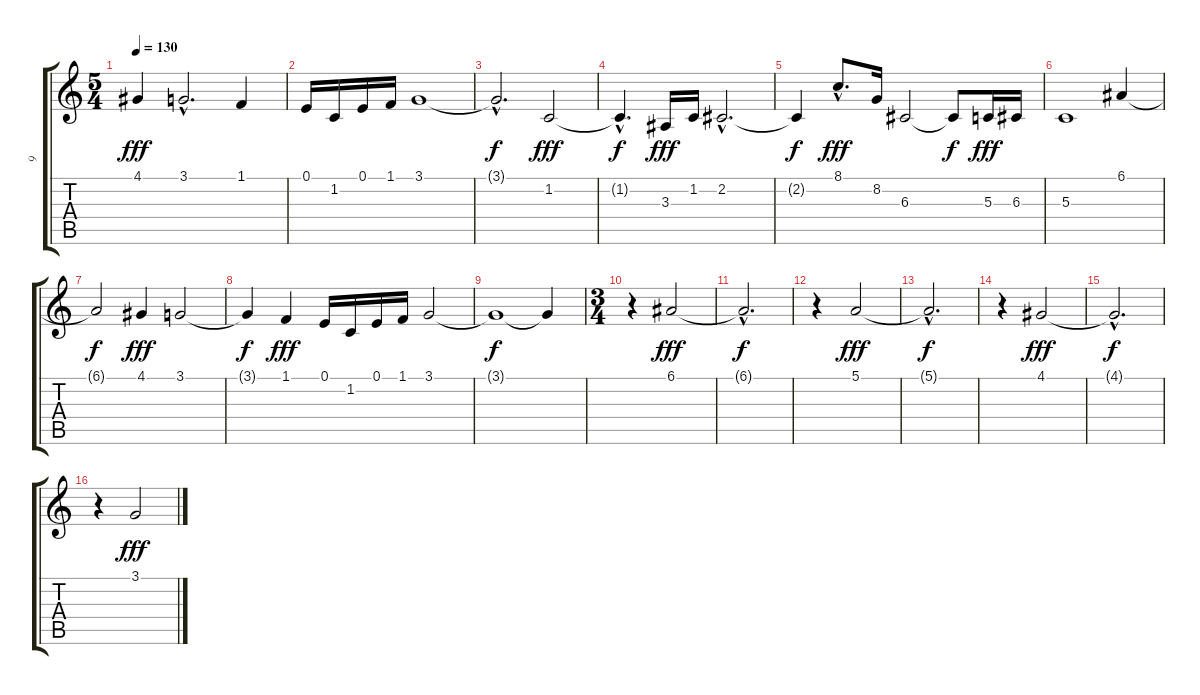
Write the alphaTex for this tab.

\track ("9" "9") {instrument stringensemble1}
\staff {score tabs}
\tuning (E4 B3 G3 D3 A2 E2) {hide}
\ts (5 4)
\tempo 130
\clef g2
\ks c
4.1.4{dy fff} 3.1{hac}.2{d} 1.1.4 |
0.1.16 1.2.16 0.1.16 1.1.16 3.1.1 |
3.1{hac t}.2{d dy f} 1.2.2{dy fff} |
1.2{hac t}.4{d dy f} 3.3.16{dy fff} 1.2.16 2.2{hac}.2{d} |
2.2{t}.4{dy f} 8.1{hac}.8{d dy fff} 8.2.16 6.3.2 6.3{t}.8{dy f} 5.3.16{dy fff} 6.3.16 |
5.3.1 6.1.4 |
6.1{t}.2{dy f} 4.1.4{dy fff} 3.1.2 |
3.1{t}.4{dy f} 1.1.4{dy fff} 0.1.16 1.2.16 0.1.16 1.1.16 3.1.2 |
3.1{t}.1{dy f} 3.1{t}.4 |
\ts (3 4)
r.4 6.1.2{dy fff} |
6.1{hac t}.2{d dy f} |
r.4 5.1.2{dy fff} |
5.1{hac t}.2{d dy f} |
r.4 4.1.2{dy fff} |
4.1{hac t}.2{d dy f} |
r.4 3.1.2{dy fff}
